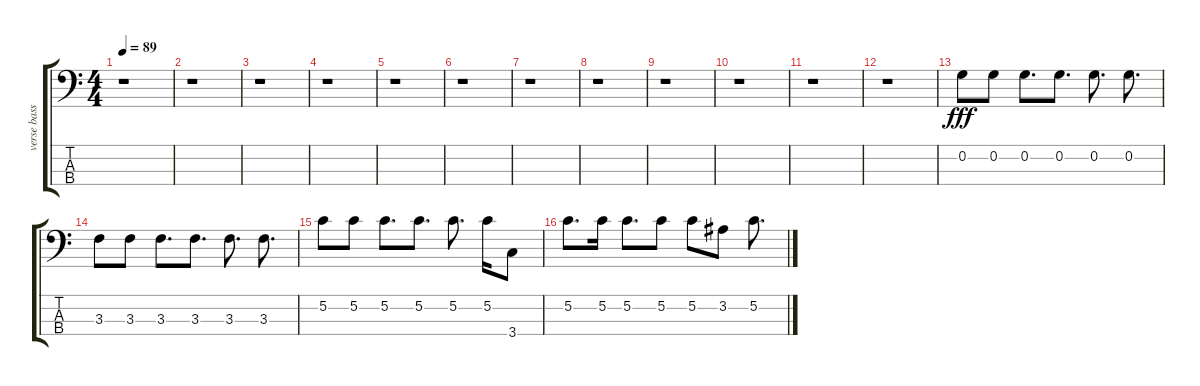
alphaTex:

\track ("verse bass" "verse bass") {instrument acousticguitarsteel}
\staff {score tabs}
\tuning (C-1 G2 D2 A1) {hide}
\ts (4 4)
\tempo 89
\clef f4
\ks c
r.1{dy fff} |
r.1 |
r.1 |
r.1 |
r.1 |
r.1 |
r.1 |
r.1 |
r.1 |
r.1 |
r.1 |
r.1 |
0.2.8 0.2.8 0.2.8{d} 0.2.8{d} 0.2.8{d} 0.2.8{d} |
3.3.8 3.3.8 3.3.8{d} 3.3.8{d} 3.3.8{d} 3.3.8{d} |
5.2.8 5.2.8 5.2.8{d} 5.2.8{d} 5.2.8{d} 5.2.16 3.4.8 |
5.2.8{d} 5.2.16 5.2.8{d} 5.2.8 5.2.8 3.2.8 5.2.8{d}
